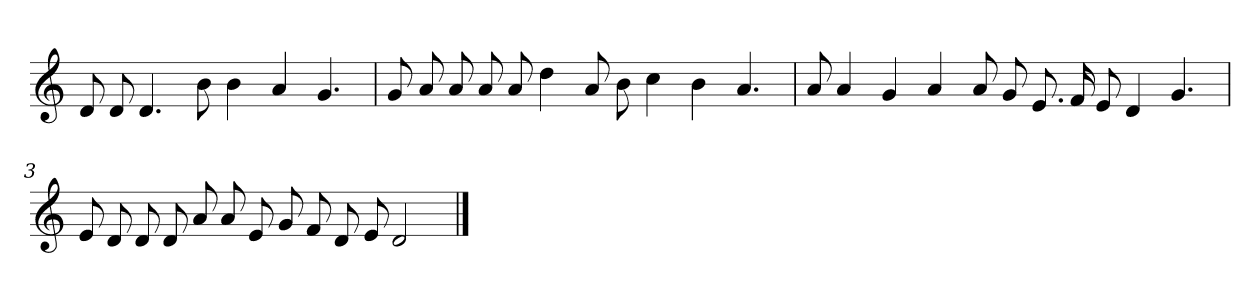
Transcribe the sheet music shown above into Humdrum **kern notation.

**kern
*part1
*staff1
*clefG2
*k[]
=
8d
8d
4.d
8b
4b
4a
4.g
=1
8g
8a
8a
8a
8a
4dd
8a
8b
4cc
4b
4.a
=2
8a
4a
4g
4a
8a
8g
8.e
16f
8e
4d
4.g
=3
8e
8d
8d
8d
8a
8a
8e
8g
8f
8d
8e
2d
==
*-
